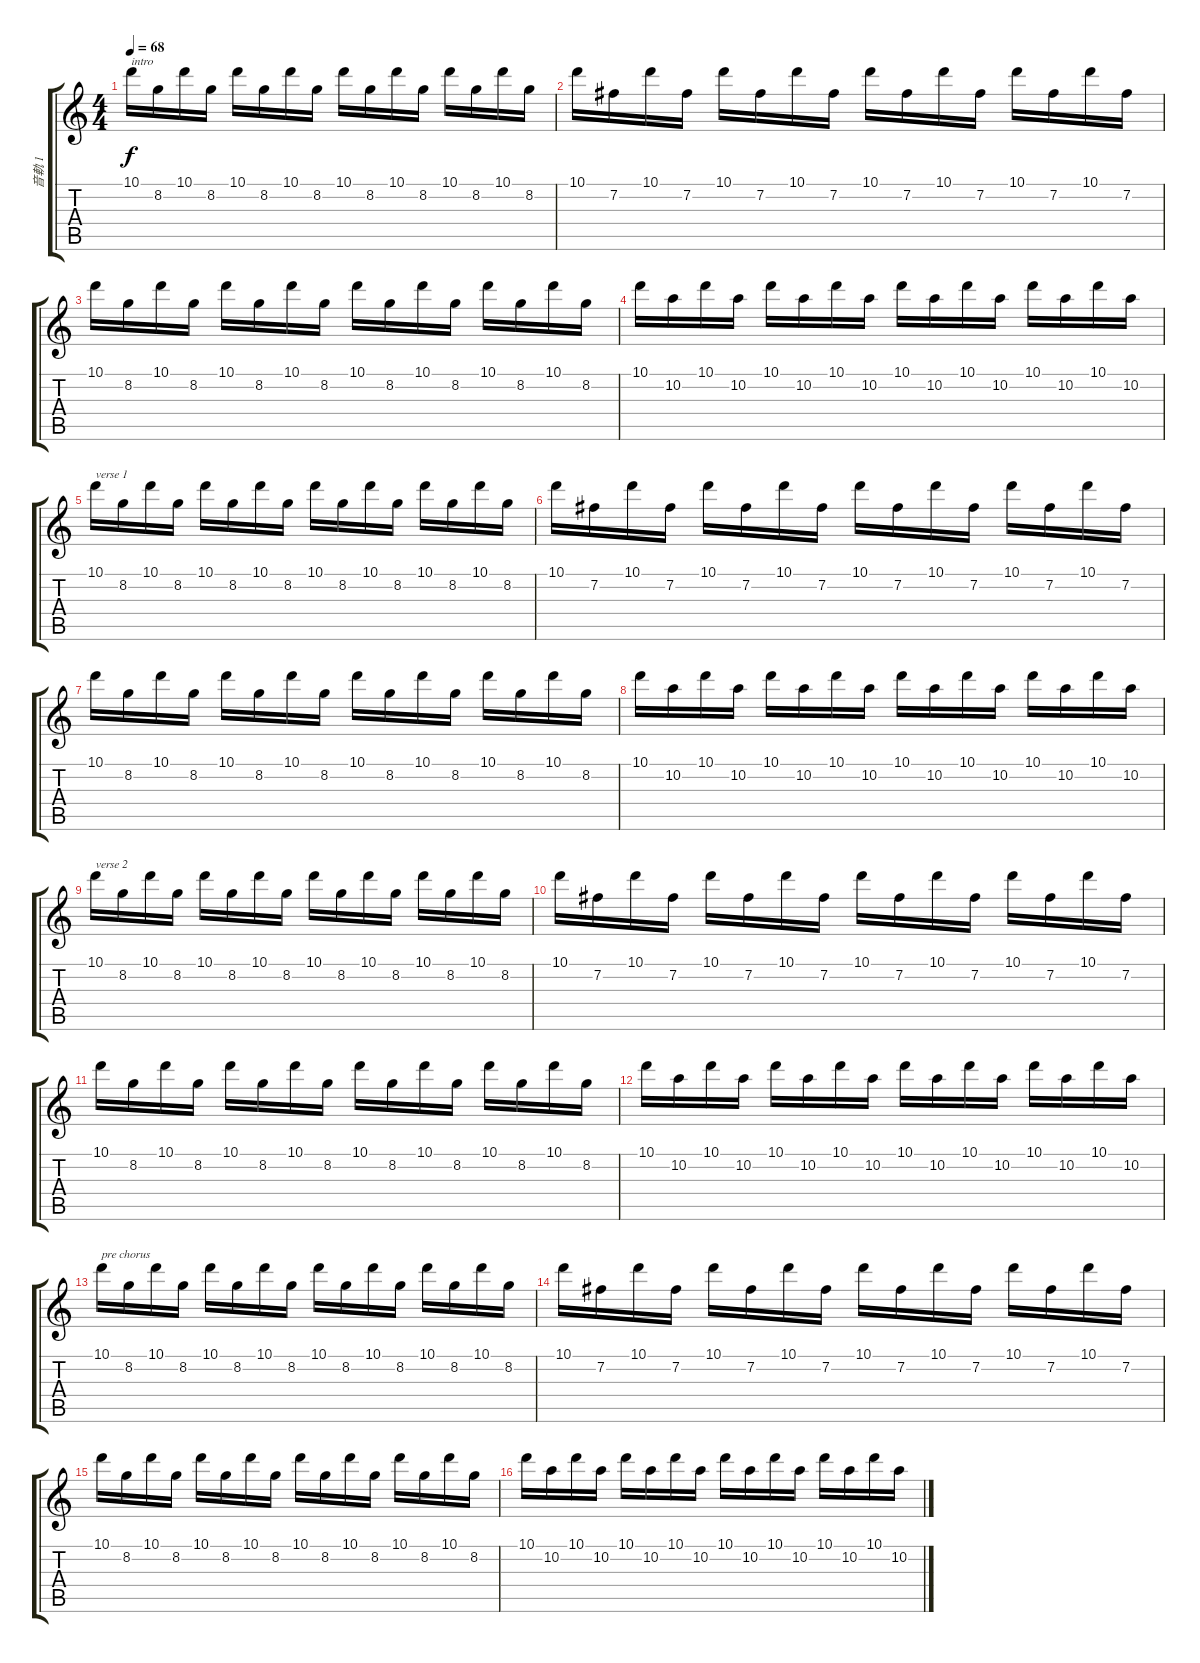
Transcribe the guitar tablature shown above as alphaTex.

\track ("音軌 1" "音軌 1") {instrument acousticguitarnylon}
\staff {score tabs}
\tuning (E4 B3 G3 D3 A2 E2) {hide}
\ts (4 4)
\tempo 68
\clef g2
\ks c
10.1.16{txt "intro" dy f instrument acousticguitarnylon} 8.2.16 10.1.16 8.2.16 10.1.16 8.2.16 10.1.16 8.2.16 10.1.16 8.2.16 10.1.16 8.2.16 10.1.16 8.2.16 10.1.16 8.2.16 |
10.1.16 7.2.16 10.1.16 7.2.16 10.1.16 7.2.16 10.1.16 7.2.16 10.1.16 7.2.16 10.1.16 7.2.16 10.1.16 7.2.16 10.1.16 7.2.16 |
10.1.16 8.2.16 10.1.16 8.2.16 10.1.16 8.2.16 10.1.16 8.2.16 10.1.16 8.2.16 10.1.16 8.2.16 10.1.16 8.2.16 10.1.16 8.2.16 |
10.1.16 10.2.16 10.1.16 10.2.16 10.1.16 10.2.16 10.1.16 10.2.16 10.1.16 10.2.16 10.1.16 10.2.16 10.1.16 10.2.16 10.1.16 10.2.16 |
10.1.16{txt "verse 1"} 8.2.16 10.1.16 8.2.16 10.1.16 8.2.16 10.1.16 8.2.16 10.1.16 8.2.16 10.1.16 8.2.16 10.1.16 8.2.16 10.1.16 8.2.16 |
10.1.16 7.2.16 10.1.16 7.2.16 10.1.16 7.2.16 10.1.16 7.2.16 10.1.16 7.2.16 10.1.16 7.2.16 10.1.16 7.2.16 10.1.16 7.2.16 |
10.1.16 8.2.16 10.1.16 8.2.16 10.1.16 8.2.16 10.1.16 8.2.16 10.1.16 8.2.16 10.1.16 8.2.16 10.1.16 8.2.16 10.1.16 8.2.16 |
10.1.16 10.2.16 10.1.16 10.2.16 10.1.16 10.2.16 10.1.16 10.2.16 10.1.16 10.2.16 10.1.16 10.2.16 10.1.16 10.2.16 10.1.16 10.2.16 |
10.1.16{txt "verse 2"} 8.2.16 10.1.16 8.2.16 10.1.16 8.2.16 10.1.16 8.2.16 10.1.16 8.2.16 10.1.16 8.2.16 10.1.16 8.2.16 10.1.16 8.2.16 |
10.1.16 7.2.16 10.1.16 7.2.16 10.1.16 7.2.16 10.1.16 7.2.16 10.1.16 7.2.16 10.1.16 7.2.16 10.1.16 7.2.16 10.1.16 7.2.16 |
10.1.16 8.2.16 10.1.16 8.2.16 10.1.16 8.2.16 10.1.16 8.2.16 10.1.16 8.2.16 10.1.16 8.2.16 10.1.16 8.2.16 10.1.16 8.2.16 |
10.1.16 10.2.16 10.1.16 10.2.16 10.1.16 10.2.16 10.1.16 10.2.16 10.1.16 10.2.16 10.1.16 10.2.16 10.1.16 10.2.16 10.1.16 10.2.16 |
10.1.16{txt "pre chorus"} 8.2.16 10.1.16 8.2.16 10.1.16 8.2.16 10.1.16 8.2.16 10.1.16 8.2.16 10.1.16 8.2.16 10.1.16 8.2.16 10.1.16 8.2.16 |
10.1.16 7.2.16 10.1.16 7.2.16 10.1.16 7.2.16 10.1.16 7.2.16 10.1.16 7.2.16 10.1.16 7.2.16 10.1.16 7.2.16 10.1.16 7.2.16 |
10.1.16 8.2.16 10.1.16 8.2.16 10.1.16 8.2.16 10.1.16 8.2.16 10.1.16 8.2.16 10.1.16 8.2.16 10.1.16 8.2.16 10.1.16 8.2.16 |
10.1.16 10.2.16 10.1.16 10.2.16 10.1.16 10.2.16 10.1.16 10.2.16 10.1.16 10.2.16 10.1.16 10.2.16 10.1.16 10.2.16 10.1.16 10.2.16
